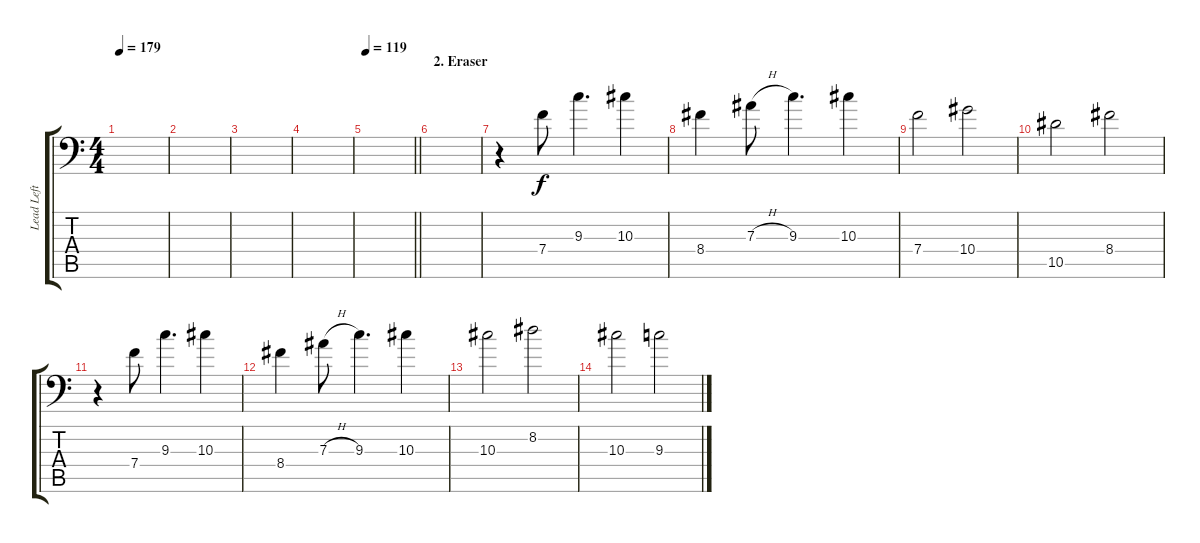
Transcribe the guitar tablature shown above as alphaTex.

\track ("Lead Left 1" "Lead Left ") {instrument distortionguitar}
\staff {score tabs}
\tuning (C4 G3 Eb3 Bb2 F2 Bb1) {hide}
\ts (4 4)
\tempo 179
\clef f4
\ks c
|
|
|
|
\tempo 119
\barLineRight lightlight
|
\section ("" "2. Eraser")
|
r.4 7.4.8 9.3.4{d} 10.3.4 |
8.4.4 7.3{h}.8 9.3.4{d} 10.3.4 |
7.4.2 10.4.2 |
10.5.2 8.4.2 |
r.4 7.4.8 9.3.4{d} 10.3.4 |
8.4.4 7.3{h}.8 9.3.4{d} 10.3.4 |
10.3.2 8.2.2 |
10.3.2 9.3.2
